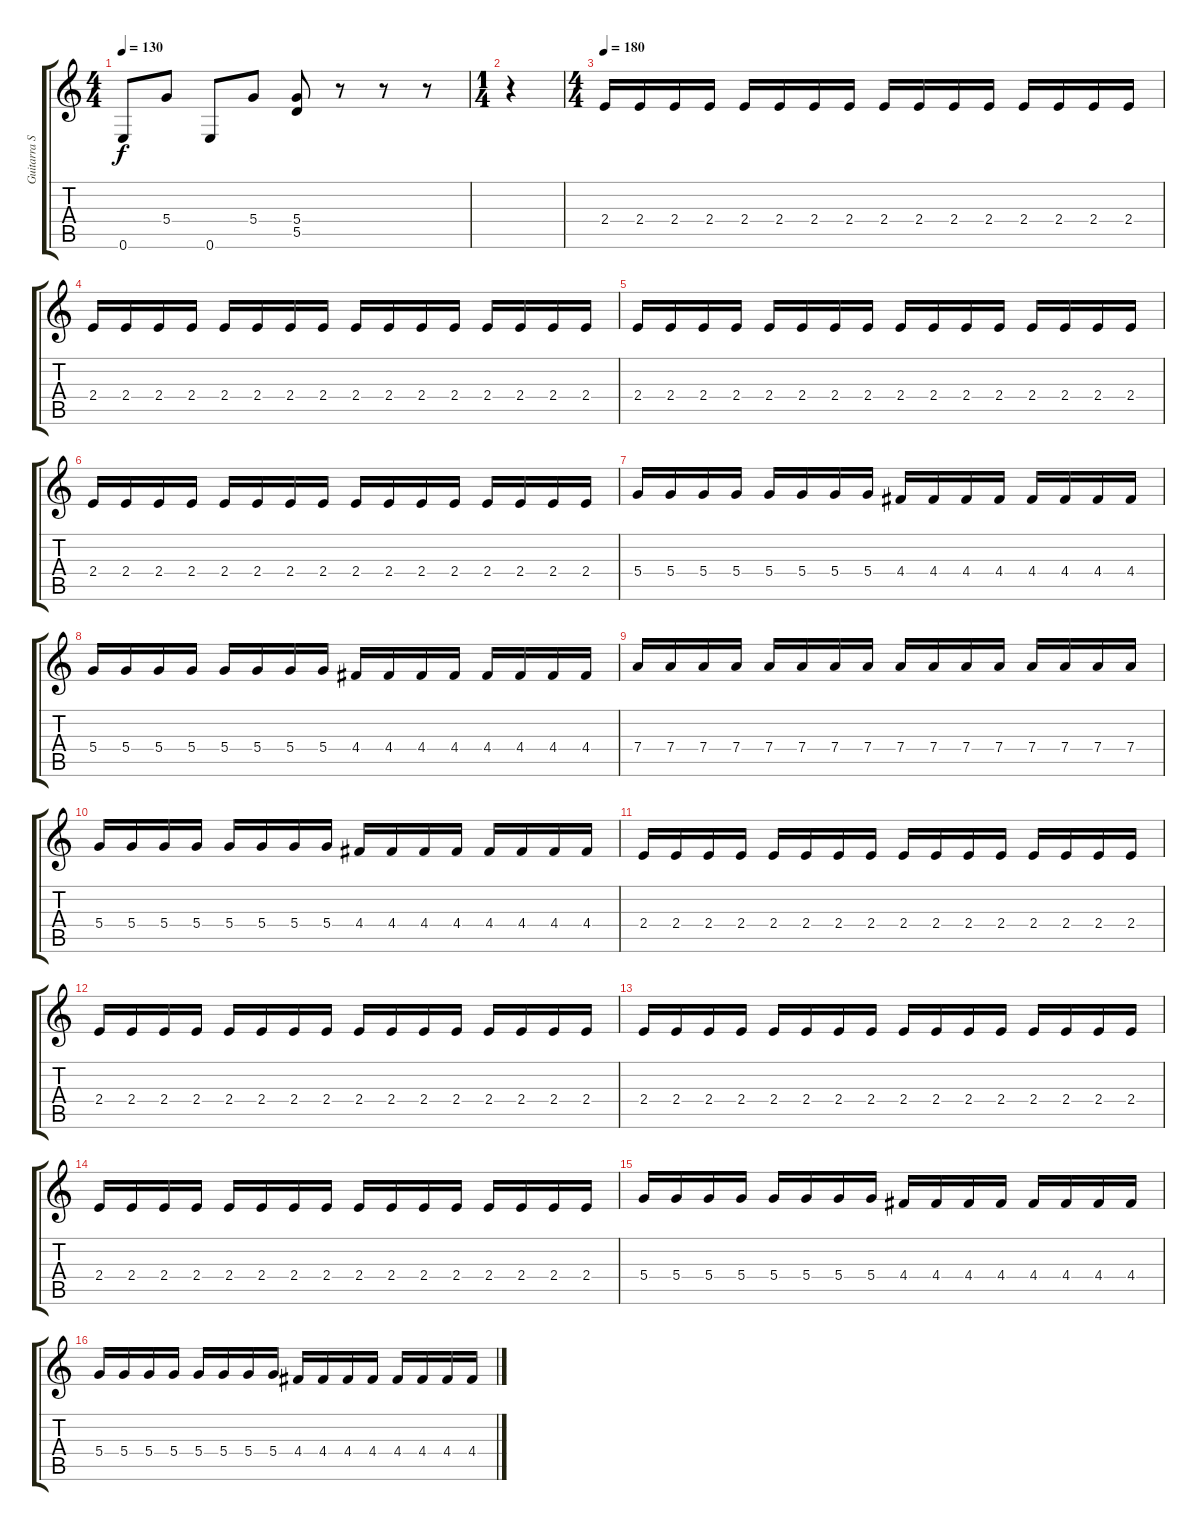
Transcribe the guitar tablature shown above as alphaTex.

\track ("Guitarra Solista" "Guitarra S") {instrument distortionguitar}
\staff {score tabs}
\tuning (E4 B3 G3 D3 A2 E2) {hide}
\ts (4 4)
\tempo 130
\clef g2
\ks c
0.6.8{dy f} 5.4.8 0.6.8 5.4.8 (5.4 5.5).8 r.8 r.8 r.8 |
\ts (1 4)
r.4 |
\ts (4 4)
\tempo 180
2.4.16 2.4.16 2.4.16 2.4.16 2.4.16 2.4.16 2.4.16 2.4.16 2.4.16 2.4.16 2.4.16 2.4.16 2.4.16 2.4.16 2.4.16 2.4.16 |
2.4.16 2.4.16 2.4.16 2.4.16 2.4.16 2.4.16 2.4.16 2.4.16 2.4.16 2.4.16 2.4.16 2.4.16 2.4.16 2.4.16 2.4.16 2.4.16 |
2.4.16 2.4.16 2.4.16 2.4.16 2.4.16 2.4.16 2.4.16 2.4.16 2.4.16 2.4.16 2.4.16 2.4.16 2.4.16 2.4.16 2.4.16 2.4.16 |
2.4.16 2.4.16 2.4.16 2.4.16 2.4.16 2.4.16 2.4.16 2.4.16 2.4.16 2.4.16 2.4.16 2.4.16 2.4.16 2.4.16 2.4.16 2.4.16 |
5.4.16 5.4.16 5.4.16 5.4.16 5.4.16 5.4.16 5.4.16 5.4.16 4.4.16 4.4.16 4.4.16 4.4.16 4.4.16 4.4.16 4.4.16 4.4.16 |
5.4.16 5.4.16 5.4.16 5.4.16 5.4.16 5.4.16 5.4.16 5.4.16 4.4.16 4.4.16 4.4.16 4.4.16 4.4.16 4.4.16 4.4.16 4.4.16 |
7.4.16 7.4.16 7.4.16 7.4.16 7.4.16 7.4.16 7.4.16 7.4.16 7.4.16 7.4.16 7.4.16 7.4.16 7.4.16 7.4.16 7.4.16 7.4.16 |
5.4.16 5.4.16 5.4.16 5.4.16 5.4.16 5.4.16 5.4.16 5.4.16 4.4.16 4.4.16 4.4.16 4.4.16 4.4.16 4.4.16 4.4.16 4.4.16 |
2.4.16 2.4.16 2.4.16 2.4.16 2.4.16 2.4.16 2.4.16 2.4.16 2.4.16 2.4.16 2.4.16 2.4.16 2.4.16 2.4.16 2.4.16 2.4.16 |
2.4.16 2.4.16 2.4.16 2.4.16 2.4.16 2.4.16 2.4.16 2.4.16 2.4.16 2.4.16 2.4.16 2.4.16 2.4.16 2.4.16 2.4.16 2.4.16 |
2.4.16 2.4.16 2.4.16 2.4.16 2.4.16 2.4.16 2.4.16 2.4.16 2.4.16 2.4.16 2.4.16 2.4.16 2.4.16 2.4.16 2.4.16 2.4.16 |
2.4.16 2.4.16 2.4.16 2.4.16 2.4.16 2.4.16 2.4.16 2.4.16 2.4.16 2.4.16 2.4.16 2.4.16 2.4.16 2.4.16 2.4.16 2.4.16 |
5.4.16 5.4.16 5.4.16 5.4.16 5.4.16 5.4.16 5.4.16 5.4.16 4.4.16 4.4.16 4.4.16 4.4.16 4.4.16 4.4.16 4.4.16 4.4.16 |
5.4.16 5.4.16 5.4.16 5.4.16 5.4.16 5.4.16 5.4.16 5.4.16 4.4.16 4.4.16 4.4.16 4.4.16 4.4.16 4.4.16 4.4.16 4.4.16
